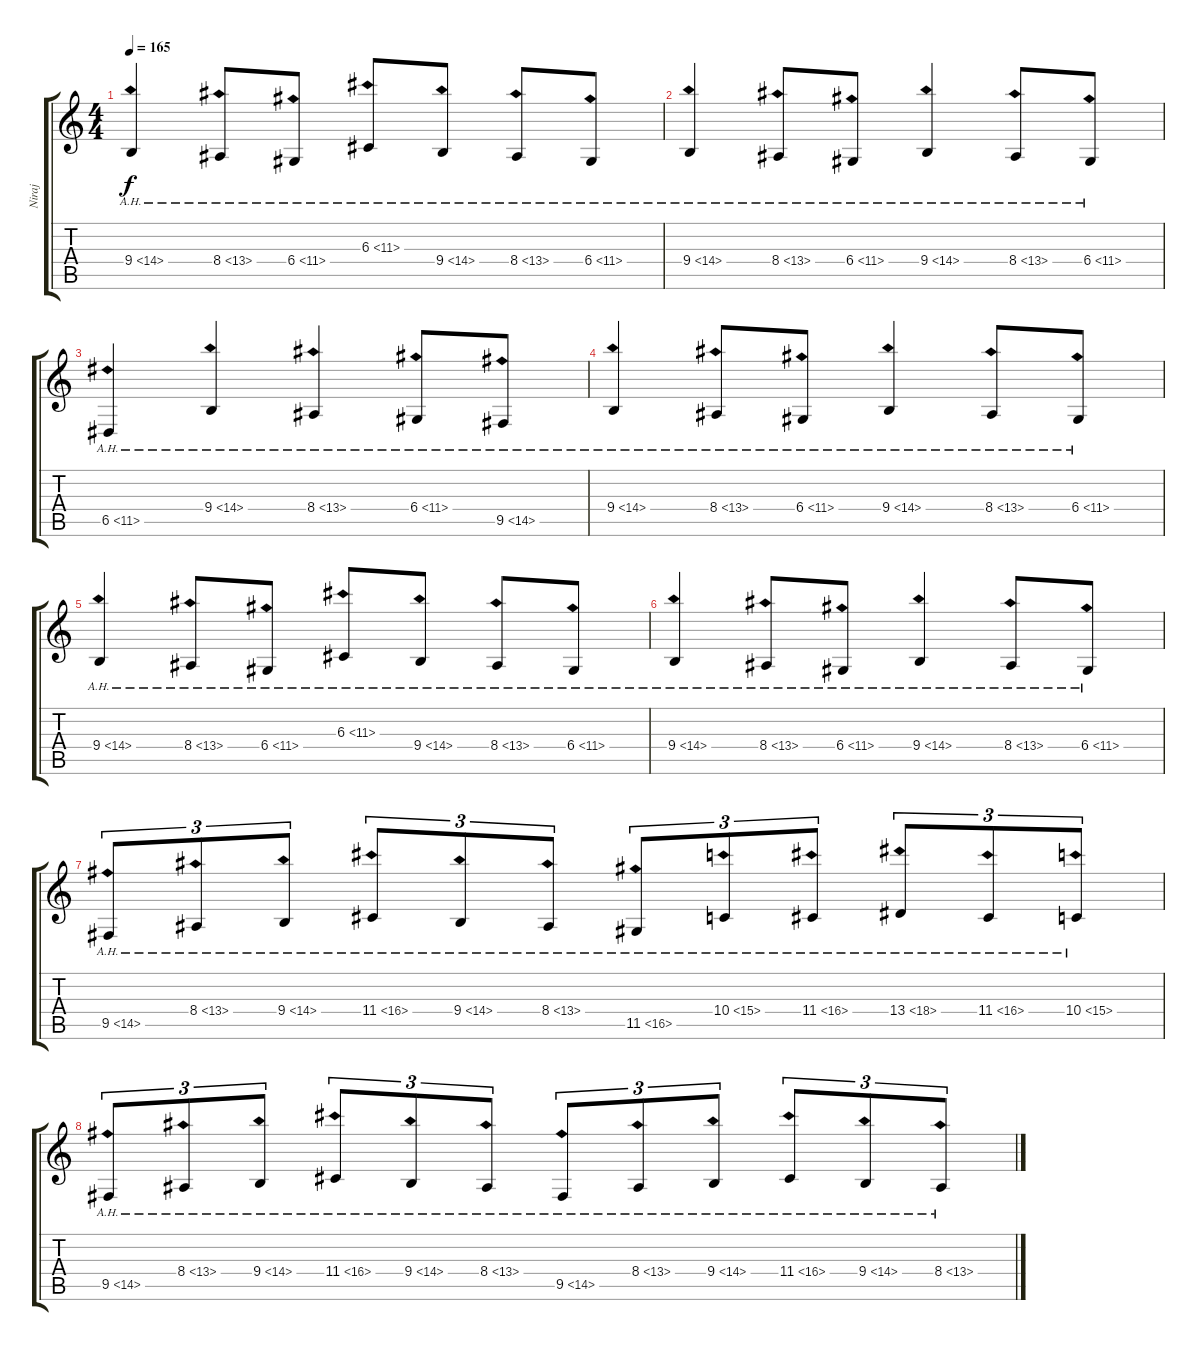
\track ("Niraj" "Niraj") {instrument stringensemble1}
\staff {score tabs}
\tuning (E4 B3 G3 D3 A2 D2) {hide}
\ts (4 4)
\tempo 165
\clef g2
\ks c
9.4{ah 5}.4{dy f} 8.4{ah 5}.8 6.4{ah 5}.8 6.3{ah 5}.8 9.4{ah 5}.8 8.4{ah 5}.8 6.4{ah 5}.8 |
9.4{ah 5}.4 8.4{ah 5}.8 6.4{ah 5}.8 9.4{ah 5}.4 8.4{ah 5}.8 6.4{ah 5}.8 |
6.5{ah 5}.4 9.4{ah 5}.4 8.4{ah 5}.4 6.4{ah 5}.8 9.5{ah 5}.8 |
9.4{ah 5}.4 8.4{ah 5}.8 6.4{ah 5}.8 9.4{ah 5}.4 8.4{ah 5}.8 6.4{ah 5}.8 |
9.4{ah 5}.4 8.4{ah 5}.8 6.4{ah 5}.8 6.3{ah 5}.8 9.4{ah 5}.8 8.4{ah 5}.8 6.4{ah 5}.8 |
9.4{ah 5}.4 8.4{ah 5}.8 6.4{ah 5}.8 9.4{ah 5}.4 8.4{ah 5}.8 6.4{ah 5}.8 |
9.5{ah 5}.8{tu (3 2)} 8.4{ah 5}.8{tu (3 2)} 9.4{ah 5}.8{tu (3 2)} 11.4{ah 5}.8{tu (3 2)} 9.4{ah 5}.8{tu (3 2)} 8.4{ah 5}.8{tu (3 2)} 11.5{ah 5}.8{tu (3 2)} 10.4{ah 5}.8{tu (3 2)} 11.4{ah 5}.8{tu (3 2)} 13.4{ah 5}.8{tu (3 2)} 11.4{ah 5}.8{tu (3 2)} 10.4{ah 5}.8{tu (3 2)} |
9.5{ah 5}.8{tu (3 2)} 8.4{ah 5}.8{tu (3 2)} 9.4{ah 5}.8{tu (3 2)} 11.4{ah 5}.8{tu (3 2)} 9.4{ah 5}.8{tu (3 2)} 8.4{ah 5}.8{tu (3 2)} 9.5{ah 5}.8{tu (3 2)} 8.4{ah 5}.8{tu (3 2)} 9.4{ah 5}.8{tu (3 2)} 11.4{ah 5}.8{tu (3 2)} 9.4{ah 5}.8{tu (3 2)} 8.4{ah 5}.8{tu (3 2)}
